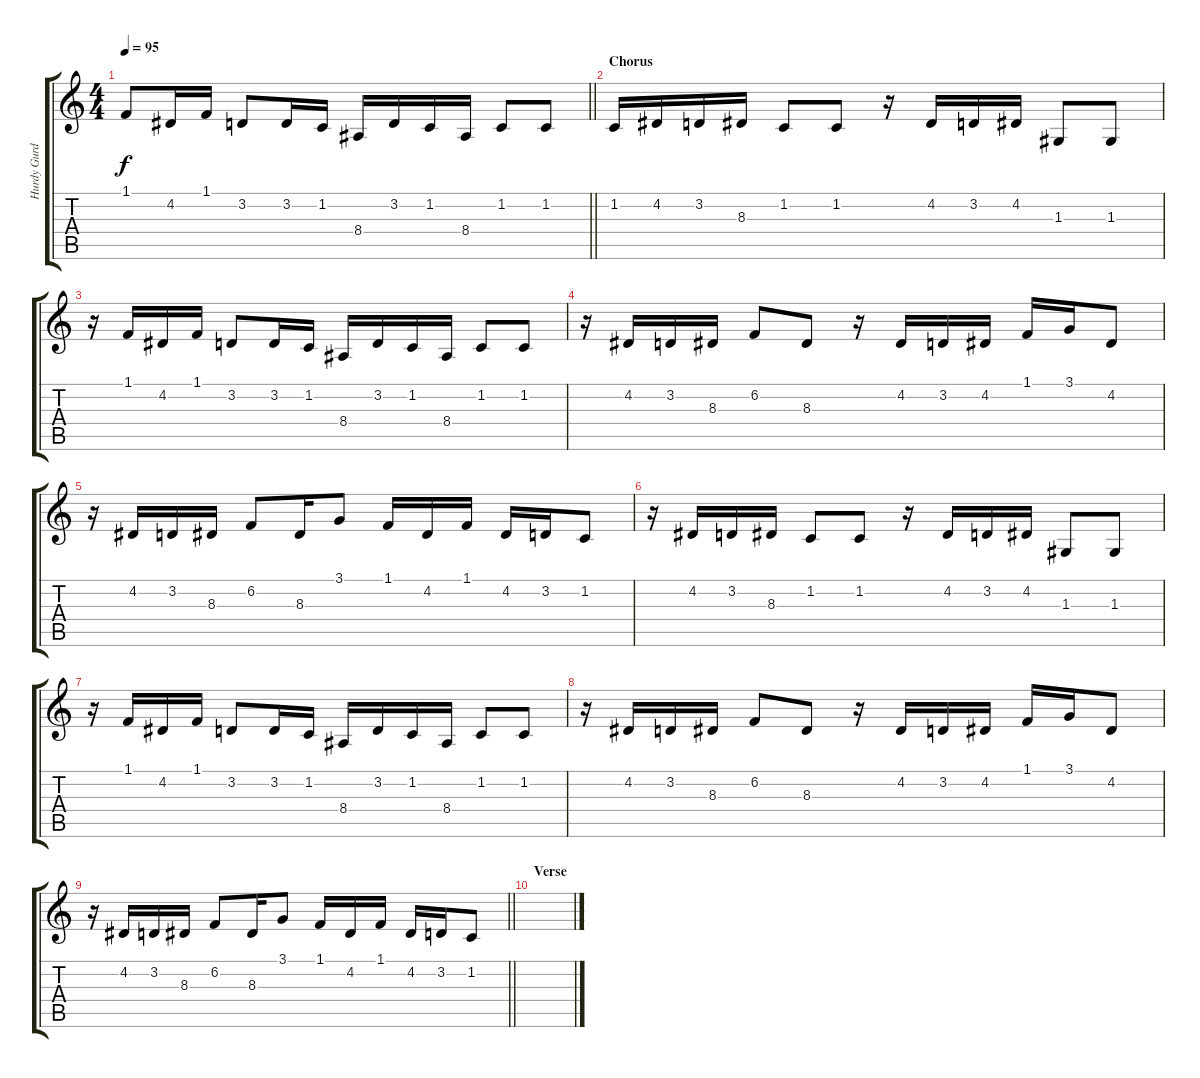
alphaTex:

\track ("Hurdy Gurdy" "Hurdy Gurd") {instrument fiddle}
\staff {score tabs}
\tuning (E4 B3 G3 D3 A2 E2) {hide}
\ts (4 4)
\tempo 95
\clef g2
\barLineRight lightlight
\ks c
1.1.8{dy f volume 9} 4.2.16 1.1.16 3.2.8 3.2.16 1.2.16 8.4.16 3.2.16 1.2.16 8.4.16 1.2.8 1.2.8 |
\section ("" "Chorus")
1.2.16{volume 12} 4.2.16 3.2.16 8.3.16 1.2.8 1.2.8 r.16 4.2.16 3.2.16 4.2.16 1.3.8 1.3.8 |
r.16 1.1.16 4.2.16 1.1.16 3.2.8 3.2.16 1.2.16 8.4.16 3.2.16 1.2.16 8.4.16 1.2.8 1.2.8 |
r.16 4.2.16 3.2.16 8.3.16 6.2.8 8.3.8 r.16 4.2.16 3.2.16 4.2.16 1.1.16 3.1.16 4.2.8 |
r.16 4.2.16 3.2.16 8.3.16 6.2.8 8.3.16 3.1.8 1.1.16 4.2.16 1.1.16 4.2.16 3.2.16 1.2.8 |
r.16 4.2.16 3.2.16 8.3.16 1.2.8 1.2.8 r.16 4.2.16 3.2.16 4.2.16 1.3.8 1.3.8 |
r.16 1.1.16 4.2.16 1.1.16 3.2.8 3.2.16 1.2.16 8.4.16 3.2.16 1.2.16 8.4.16 1.2.8 1.2.8 |
r.16 4.2.16 3.2.16 8.3.16 6.2.8 8.3.8 r.16 4.2.16 3.2.16 4.2.16 1.1.16 3.1.16 4.2.8 |
\barLineRight lightlight
r.16 4.2.16 3.2.16 8.3.16 6.2.8 8.3.16 3.1.8 1.1.16 4.2.16 1.1.16 4.2.16 3.2.16 1.2.8 |
\section ("" "Verse")
